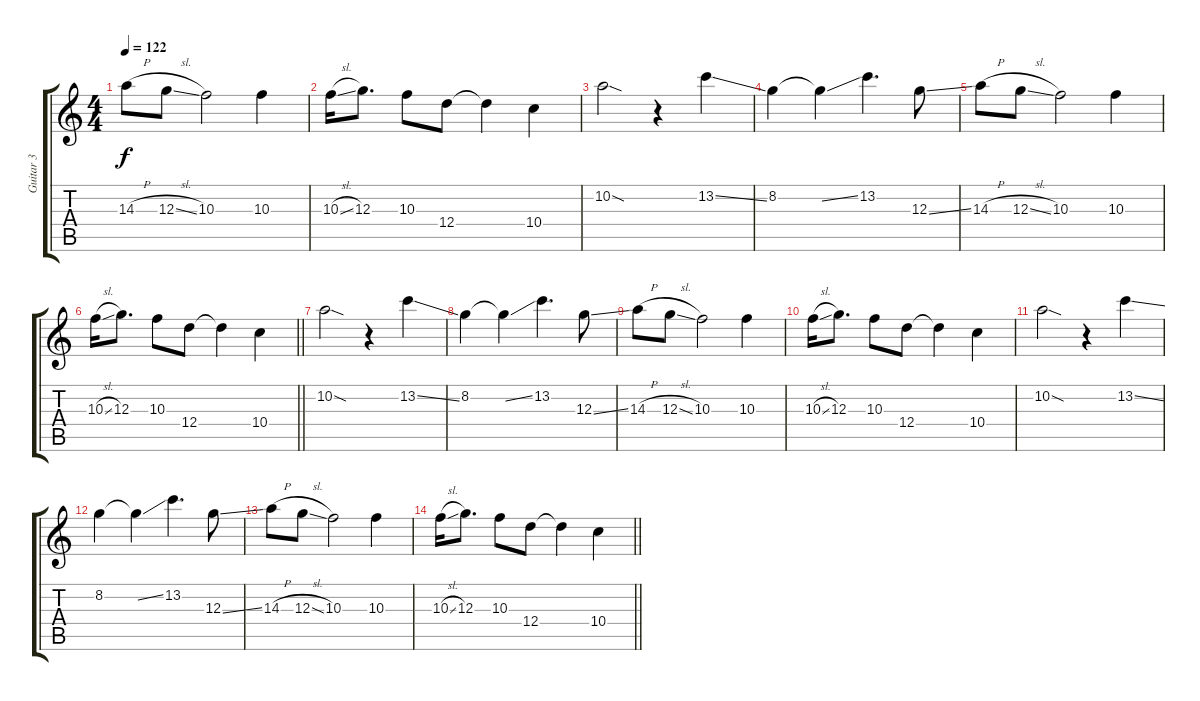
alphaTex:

\track ("Guitar 3" "Guitar 3") {instrument electricguitarjazz}
\staff {score tabs}
\tuning (E4 B3 G3 D3 A2 D2) {hide}
\ts (4 4)
\tempo 122
\clef g2
\ks c
14.3{h}.8{dy f} 12.3{sl}.8 10.3.2 10.3.4 |
10.3{sl}.16 12.3.8{d} 10.3.8 12.4.8 12.4{t}.4 10.4.4 |
10.2{sod}.2 r.4 13.2{ss}.4 |
8.2.4 8.2{ss t}.4 13.2.4{d} 12.3{ss}.8 |
14.3{h}.8 12.3{sl}.8 10.3.2 10.3.4 |
\barLineRight lightlight
10.3{sl}.16 12.3.8{d} 10.3.8 12.4.8 12.4{t}.4 10.4.4 |
10.2{sod}.2 r.4 13.2{ss}.4 |
8.2.4 8.2{ss t}.4 13.2.4{d} 12.3{ss}.8 |
14.3{h}.8 12.3{sl}.8 10.3.2 10.3.4 |
10.3{sl}.16 12.3.8{d} 10.3.8 12.4.8 12.4{t}.4 10.4.4 |
10.2{sod}.2 r.4 13.2{ss}.4 |
8.2.4 8.2{ss t}.4 13.2.4{d} 12.3{ss}.8 |
14.3{h}.8 12.3{sl}.8 10.3.2 10.3.4 |
\barLineRight lightlight
10.3{sl}.16 12.3.8{d} 10.3.8 12.4.8 12.4{t}.4 10.4.4
